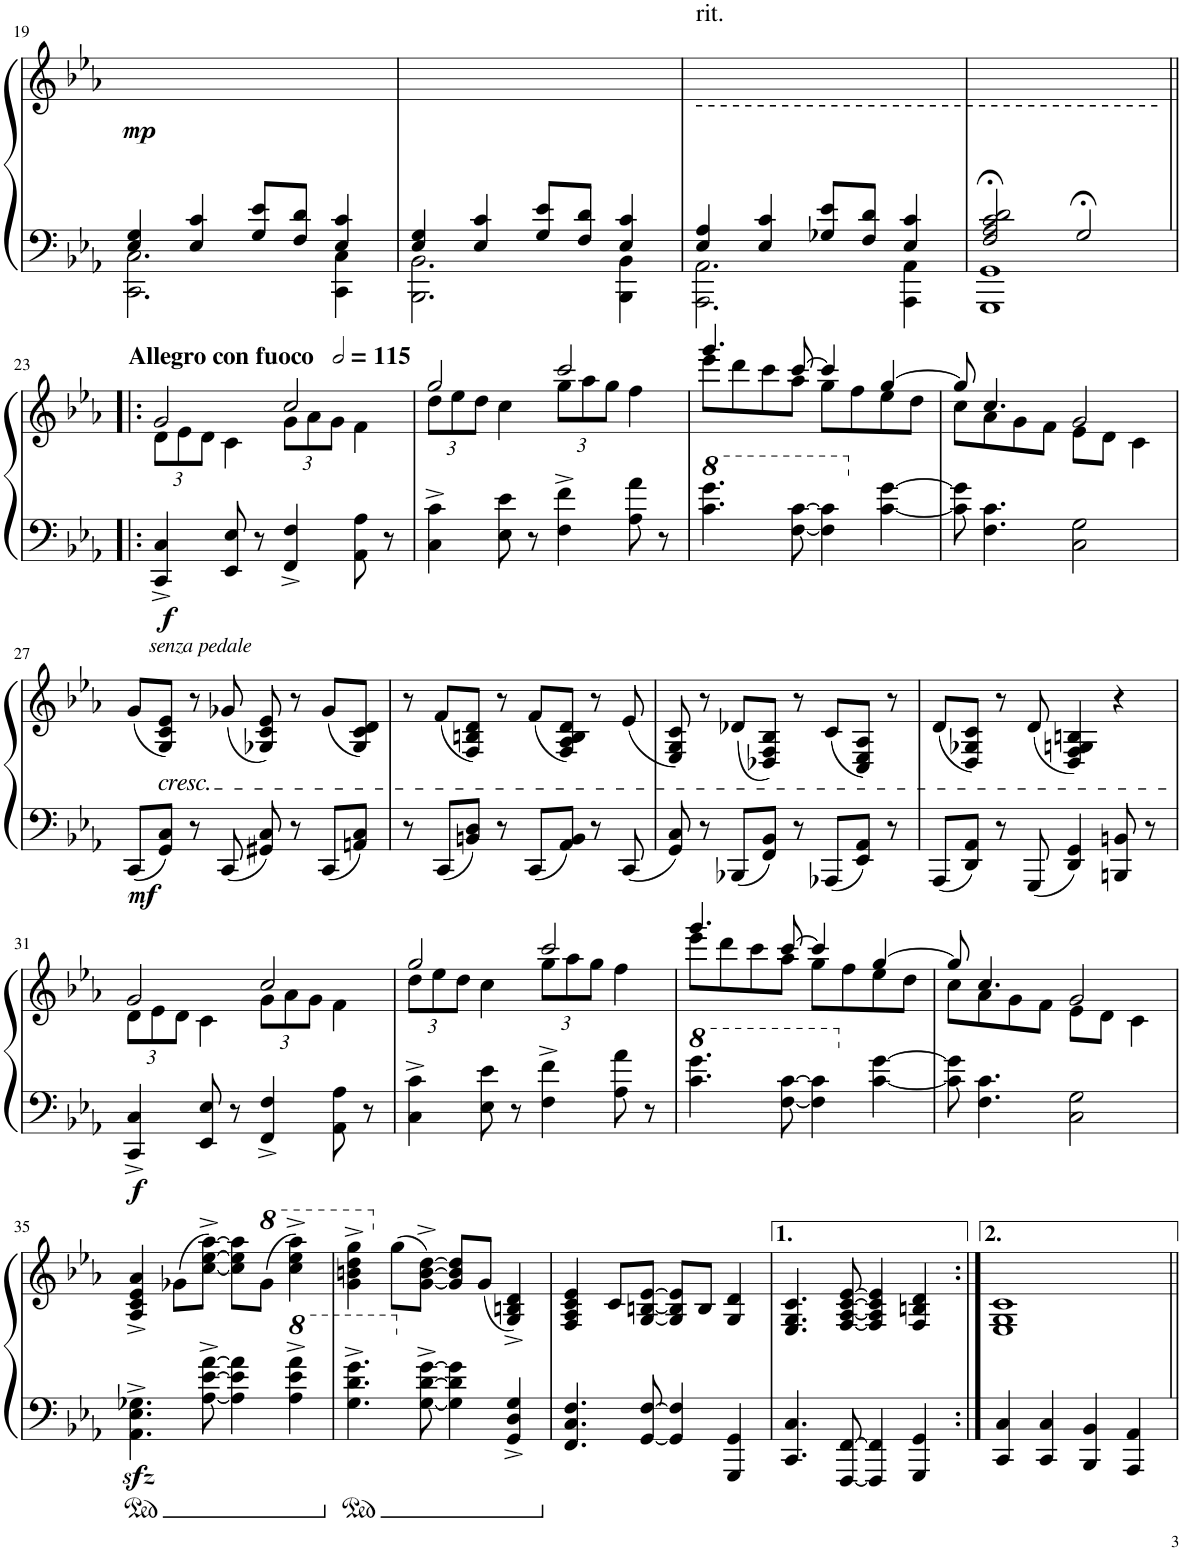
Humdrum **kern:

**kern	**kern	**dynam
*part1	*part1	*part1
*staff2	*staff1	*staff1/2
*I"Piano	*	*
*I'Pno.	*	*
!!LO:PB:g=z
*clefF4	*clefG2	*
*k[b-e-a-]	*k[b-e-a-]	*
*c:	*c:	*
*M4/4	*M4/4	*
*met(c)	*met(c)	*
=19	=19	=19
*^	*	*
!	!	!	!LO:DY:b
4E-/ 4G/	2.CC\ 2.C\	1ryy	mp
4E-/ 4c/	.	.	.
8G/ 8e-/L	.	.	.
8F/ 8d/J	.	.	.
4E-/ 4c/	4CC\ 4C\	.	.
=20	=20	=20	=20
4E-/ 4G/	2.BBB-\ 2.BB-\	1ryy	.
4E-/ 4c/	.	.	.
8G/ 8e-/L	.	.	.
8F/ 8d/J	.	.	.
4E-/ 4c/	4BBB-\ 4BB-\	.	.
=21	=21	=21	=21
!	!	!LO:TX:a:t=rit.	!
4E-/ 4A-/	2.AAA-\ 2.AA-\	1ryy	.
4E-/ 4c/	.	.	.
8G-X/ 8e-/L	.	.	.
8F/ 8d/J	.	.	.
4E-/ 4c/	4AAA-\ 4AA-\	.	.
=22	=22	=22	=22
2F/;< 2A-/;< 2c/;< 2d/;<	1GGG 1GG	1ryy	.
2G;</	.	.	.
*v	*v	*	*
!!LO:LB:g=z
=23!|:	=23!|:	=23!|:
*	*^	*
*	*	*Xbrackettup	*
*	*v	*v	*
*	*MM230	*
*	*^	*
!	!LO:TX:a:B:t=Allegro con fuoco	!	!
!LO:TX:b:i:t=senza pedale	!	!	!
!	!	!	!LO:DY:b=2
4CC/^ 4C/^	2g/	12d\L	f
.	.	12e-\	.
.	.	12d\J	.
8EE-/ 8E-/	.	4c\	.
8r	.	.	.
4FF/^ 4F/^	2cc/	12g\L	.
.	.	12a-\	.
.	.	12g\J	.
8AA-\ 8A-\	.	4f\	.
8r	.	.	.
=24	=24	=24	=24
4C\^ 4c\^	2gg/	12dd\L	.
.	.	12ee-\	.
.	.	12dd\J	.
8E-\ 8e-\	.	4cc\	.
8r	.	.	.
4F\^ 4f\^	2ccc/	12gg\L	.
.	.	12aa-\	.
.	.	12gg\J	.
8A-\ 8a-\	.	4ff\	.
8r	.	.	.
=25	=25	=25	=25
*8va	*	*	*
4.cc\ 4.gg\	4.ggg/	8eee-\L	.
.	.	8ddd\	.
.	.	8ccc\	.
[8f\ [8cc\	[8ccc/	8aa-\J	.
4f\] 4cc\]	4ccc/]	8gg\L	.
.	.	8ff\	.
*X8va	*	*	*
[4c\ [4g\	[4gg/	8ee-\	.
.	.	8dd\J	.
=26	=26	=26	=26
8c\] 8g\]	8gg/]	8cc\L	.
4.F\ 4.c\	4.cc/	8a-\	.
.	.	8g\	.
.	.	8f\J	.
2C\ 2G\	2g/	8e-\L	.
.	.	8d\J	.
.	.	4c\	.
!!LO:LB:g=z
=27	=27	=27	=27
!	!	!	!LO:DY:b=2
*	*v	*v	*
8CC/L	(8g/L	mf
!	!LO:TX:b:i:t=cresc.	!
8GG/ 8C/J	8G/ 8c/ 8e-/J)	.
8r	8r	.
8CC/	(8g-X/	.
8GG#X/ 8C/	8G-X/ 8c/ 8e-/)	.
8r	8r	.
8CC/L	(8g-/L	.
8AAn/ 8C/J	8G-/ 8c/ 8d/J)	.
=28	=28	=28
8r	8r	.
8CC/L	(8f/L	.
8BBn/ 8D/J	8F/ 8Bn/ 8d/J)	.
8r	8r	.
8CC/L	(8f/L	.
8AA-/ 8BB/J	8F/ 8A-/ 8B/ 8d/J)	.
8r	8r	.
8CC/	(8e-/	.
=29	=29	=29
8GG/ 8C/	8E-/ 8G/ 8c/)	.
8r	8r	.
8BBB-X/L	(8d-X/L	.
8FF/ 8BB-/J	8D-X/ 8F/ 8B-/J)	.
8r	8r	.
8AAA-X/L	(8c/L	.
8EE-/ 8AA-/J	8C/ 8E-/ 8A-/J)	.
8r	8r	.
=30	=30	=30
8AAA-/L	(8d/L	.
8DD/ 8AA-/J	8D/ 8G-X/ 8c/J)	.
8r	8r	.
8GGG/	(8d/	.
4DD/ 4GG/	4D/ 4F/ 4Gn/ 4Bn/)	.
8BBBn/ 8BBn/	4r	.
8r	.	.
!!LO:LB:g=z
=31	=31	=31
*	*^	*
!	!	!	!LO:DY:b=2
4CC/^ 4C/^	2g/	12d\L	f
.	.	12e-\	.
.	.	12d\J	.
8EE-/ 8E-/	.	4c\	.
8r	.	.	.
4FF/^ 4F/^	2cc/	12g\L	.
.	.	12a-\	.
.	.	12g\J	.
8AA-\ 8A-\	.	4f\	.
8r	.	.	.
=32	=32	=32	=32
4C\^ 4c\^	2gg/	12dd\L	.
.	.	12ee-\	.
.	.	12dd\J	.
8E-\ 8e-\	.	4cc\	.
8r	.	.	.
4F\^ 4f\^	2ccc/	12gg\L	.
.	.	12aa-\	.
.	.	12gg\J	.
8A-\ 8a-\	.	4ff\	.
8r	.	.	.
=33	=33	=33	=33
*8va	*	*	*
4.cc\ 4.gg\	4.ggg/	8eee-\L	.
.	.	8ddd\	.
.	.	8ccc\	.
[8f\ [8cc\	[8ccc/	8aa-\J	.
4f\] 4cc\]	4ccc/]	8gg\L	.
.	.	8ff\	.
*X8va	*	*	*
[4c\ [4g\	[4gg/	8ee-\	.
.	.	8dd\J	.
=34	=34	=34	=34
8c\] 8g\]	8gg/]	8cc\L	.
4.F\ 4.c\	4.cc/	8a-\	.
.	.	8g\	.
.	.	8f\J	.
2C\ 2G\	2g/	8e-\L	.
.	.	8d\J	.
.	.	4c\	.
*	*v	*v	*
!!LO:LB:g=z
=35	=35	=35
4.AA-\zz<^ 4.E-\zz<^ 4.G-X\zz<^	4A-/^ 4c/^ 4e-/^ 4a-/^	.
.	(8g-X\L	.
[8A-\^ [8e-\^ [8a-\^	[8cc\^ [8ee-\^ [8aa-\^J)	.
4A-\] 4e-\] 4a-\]	8cc\] 8ee-\] 8aa-\]L	.
*	*8va	*
.	(8gg-\J	.
*8va	*	*
4a-\^ 4ee-\^ 4aa-\^	4ccc\^ 4eee-\^ 4aaa-\^)	.
=36	=36	=36
4.g\^ 4.dd\^ 4.gg\^	4gg\^ 4bbn\^ 4ddd\^ 4ggg\^	.
*	*X8va	*
.	(8gg\L	.
*X8va	*	*
[8G\^ [8d\^ [8g\^	[8g\^ [8b\^ [8dd\^J)	.
4G\] 4d\] 4g\]	8g/] 8b/] 8dd/]L	.
.	(8g/J	.
4GG/^ 4D/^ 4G/^	4G/^ 4Bn/^ 4d/^)	.
=37	=37	=37
4.FF/ 4.C/ 4.F/	4F/ 4A-/ 4c/ 4e-/	.
.	8c/L	.
[8GG/ [8F/	[8G/ [8Bn/ [8e-/J	.
4GG/] 4F/]	8G/] 8B/] 8e-/]L	.
.	8B/J	.
4GGG/ 4GG/	4G/ 4d/	.
=38	=38	=38
4.CC/ 4.C/	4.E-/ 4.G/ 4.c/	.
[8FFF/ [8FF/	[8F/ [8A-/ [8c/ [8e-/	.
4FFF/] 4FF/]	4F/] 4A-/] 4c/] 4e-/]	.
4GGG/ 4GG/	4F/ 4Bn/ 4d/	.
=39:|!	=39:|!	=39:|!
4CC/ 4C/	1E- 1G 1c	.
4CC/ 4C/	.	.
4BBB-/ 4BB-/	.	.
4AAA-/ 4AA-/	.	.
=||	=||	=||
*-	*-	*-
